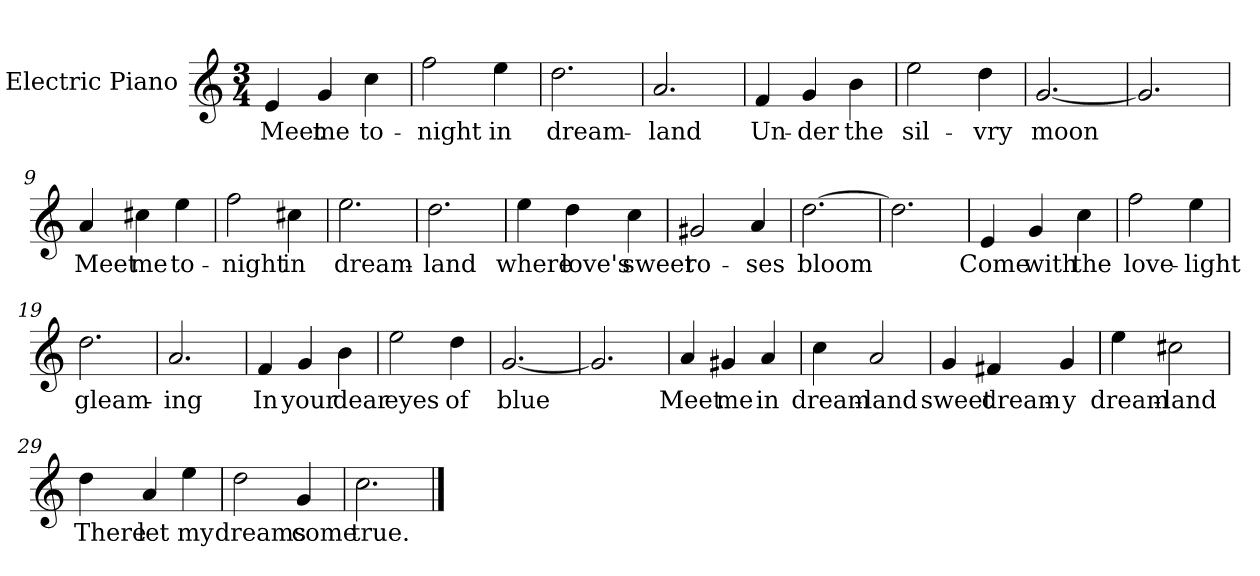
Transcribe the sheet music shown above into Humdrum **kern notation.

**kern	**text
*part1	*part1
*staff1	*staff1
*I"Electric Piano	*
*I'E.Pno	*
*clefG2	*
*k[]	*
*C:	*
*M3/4	*
=1	=1
4e/	Meet
4g/	me
4cc\	to-
=2	=2
2ff\	-night
4ee\	in
=3	=3
2.dd\	dream-
=4	=4
2.a/	-land
=5	=5
4f/	Un-
4g/	-der
4b\	the
=6	=6
2ee\	sil-
4dd\	-vry
=7	=7
[2.g/	moon
=8	=8
2.g/]	.
!!LO:LB:g=z
=9	=9
4a/	Meet
4cc#X\	me
4ee\	to-
=10	=10
2ff\	-night
4cc#X\	in
=11	=11
2.ee\	dream-
=12	=12
2.dd\	-land
=13	=13
4ee\	where
4dd\	love's
4cc\	sweet
=14	=14
2g#X/	ro-
4a/	-ses
=15	=15
[2.dd\	bloom
=16	=16
2.dd\]	.
!!LO:LB:g=z
=17	=17
4e/	Come
4g/	with
4cc\	the
=18	=18
2ff\	love-
4ee\	-light
=19	=19
2.dd\	gleam-
=20	=20
2.a/	-ing
=21	=21
4f/	In
4g/	your
4b\	dear
=22	=22
2ee\	eyes
4dd\	of
=23	=23
[2.g/	blue
=24	=24
2.g/]	.
!!LO:LB:g=z
=25	=25
4a/	Meet
4g#X/	me
4a/	in
=26	=26
4cc\	dream-
2a/	-land
=27	=27
4g/	sweet
4f#X/	dream-
4g/	-y
=28	=28
4ee\	dream-
2cc#X\	-land
=29	=29
4dd\	There
4a/	let
4ee\	my
=30	=30
2dd\	dreams
4g/	come
=31	=31
2.cc\	true.
==	==
*-	*-
